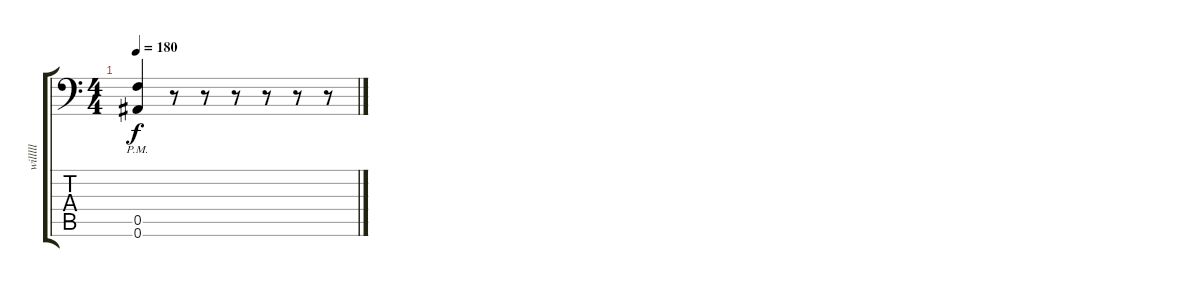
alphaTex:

\track ("willlll" "willlll") {instrument distortionguitar}
\staff {score tabs}
\tuning (C4 G3 Eb3 Bb2 F2 Bb1) {hide}
\ts (4 4)
\tempo 180
\clef f4
\ks c
(0.5{pm} 0.6{pm}).4{dy f} r.8 r.8 r.8 r.8 r.8 r.8
